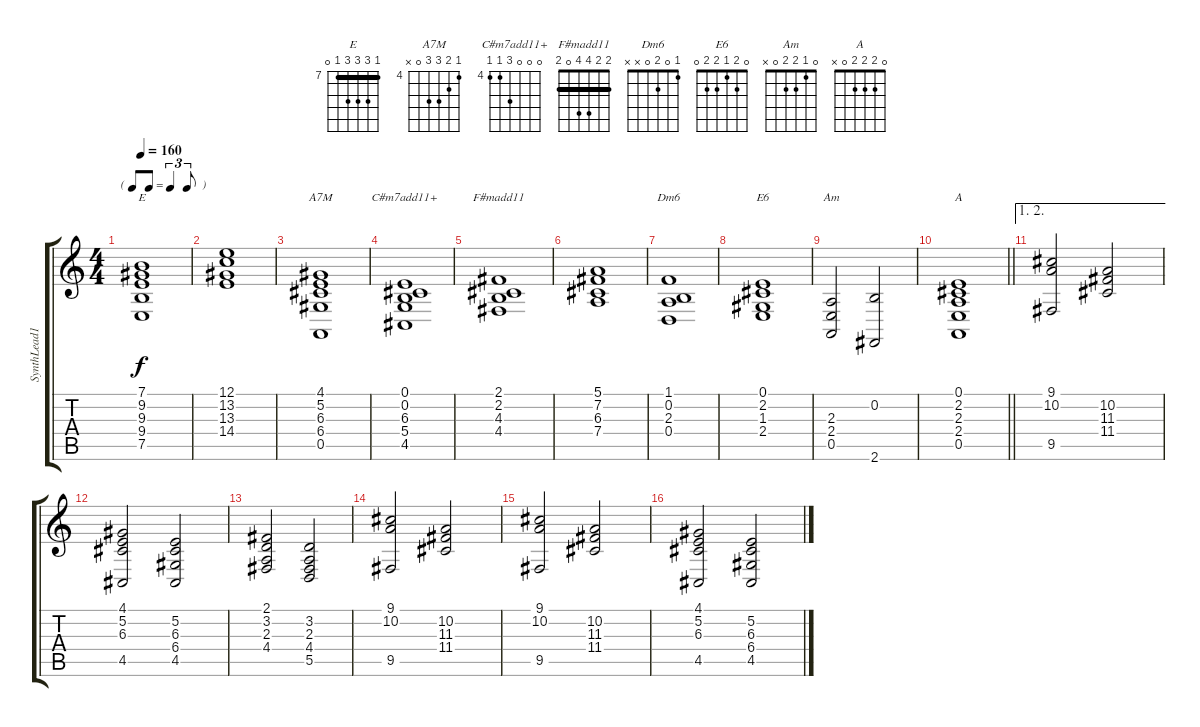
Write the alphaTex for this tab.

\track ("SynthLead1" "SynthLead1") {instrument lead1square}
\staff {score tabs}
\tuning (E4 B3 G3 D3 A2 E2) {hide}
\chord ("E" 7 9 9 9 7 0) {firstfret 7 barre 7}
\chord ("A7M" 4 5 6 6 0 x) {firstfret 4}
\chord ("C#m7add11+" 0 0 0 6 4 4) {firstfret 4}
\chord ("F#madd11" 2 2 4 4 0 2) {barre 2}
\chord ("Dm6" 1 0 2 0 x x)
\chord ("E6" 0 2 1 2 2 0)
\chord ("Am" 0 1 2 2 0 x)
\chord ("A" 0 2 2 2 0 x)
\ts (4 4)
\tf triplet8th
\tempo 160
\clef g2
\ks c
(7.1 9.2 9.3 9.4 7.5).1{ch "E" dy f} |
(12.1 13.2 13.3 14.4).1 |
(4.1 5.2 6.3 6.4 0.5).1{ch "A7M"} |
(0.1 0.2 6.3 5.4 4.5).1{ch "C#m7add11+"} |
(2.1 2.2 4.3 4.4).1{ch "F#madd11"} |
(5.1 7.2 6.3 7.4).1 |
(1.1 0.2 2.3 0.4).1{ch "Dm6"} |
(0.1 2.2 1.3 2.4).1{ch "E6"} |
(2.3 2.4 0.5).2{ch "Am"} (0.2 2.6).2 |
\barLineRight lightlight
(0.1 2.2 2.3 2.4 0.5).1{ch "A"} |
\ae (1 2)
(9.1 10.2 9.5).2{instrument pad4choir} (10.2 11.3 11.4).2 |
(4.1 5.2 6.3 4.5).2 (5.2 6.3 6.4 4.5).2 |
(2.1 3.2 2.3 4.4).2 (3.2 2.3 4.4 5.5).2 |
(9.1 10.2 9.5).2 (10.2 11.3 11.4).2 |
(9.1 10.2 9.5).2 (10.2 11.3 11.4).2 |
(4.1 5.2 6.3 4.5).2 (5.2 6.3 6.4 4.5).2
